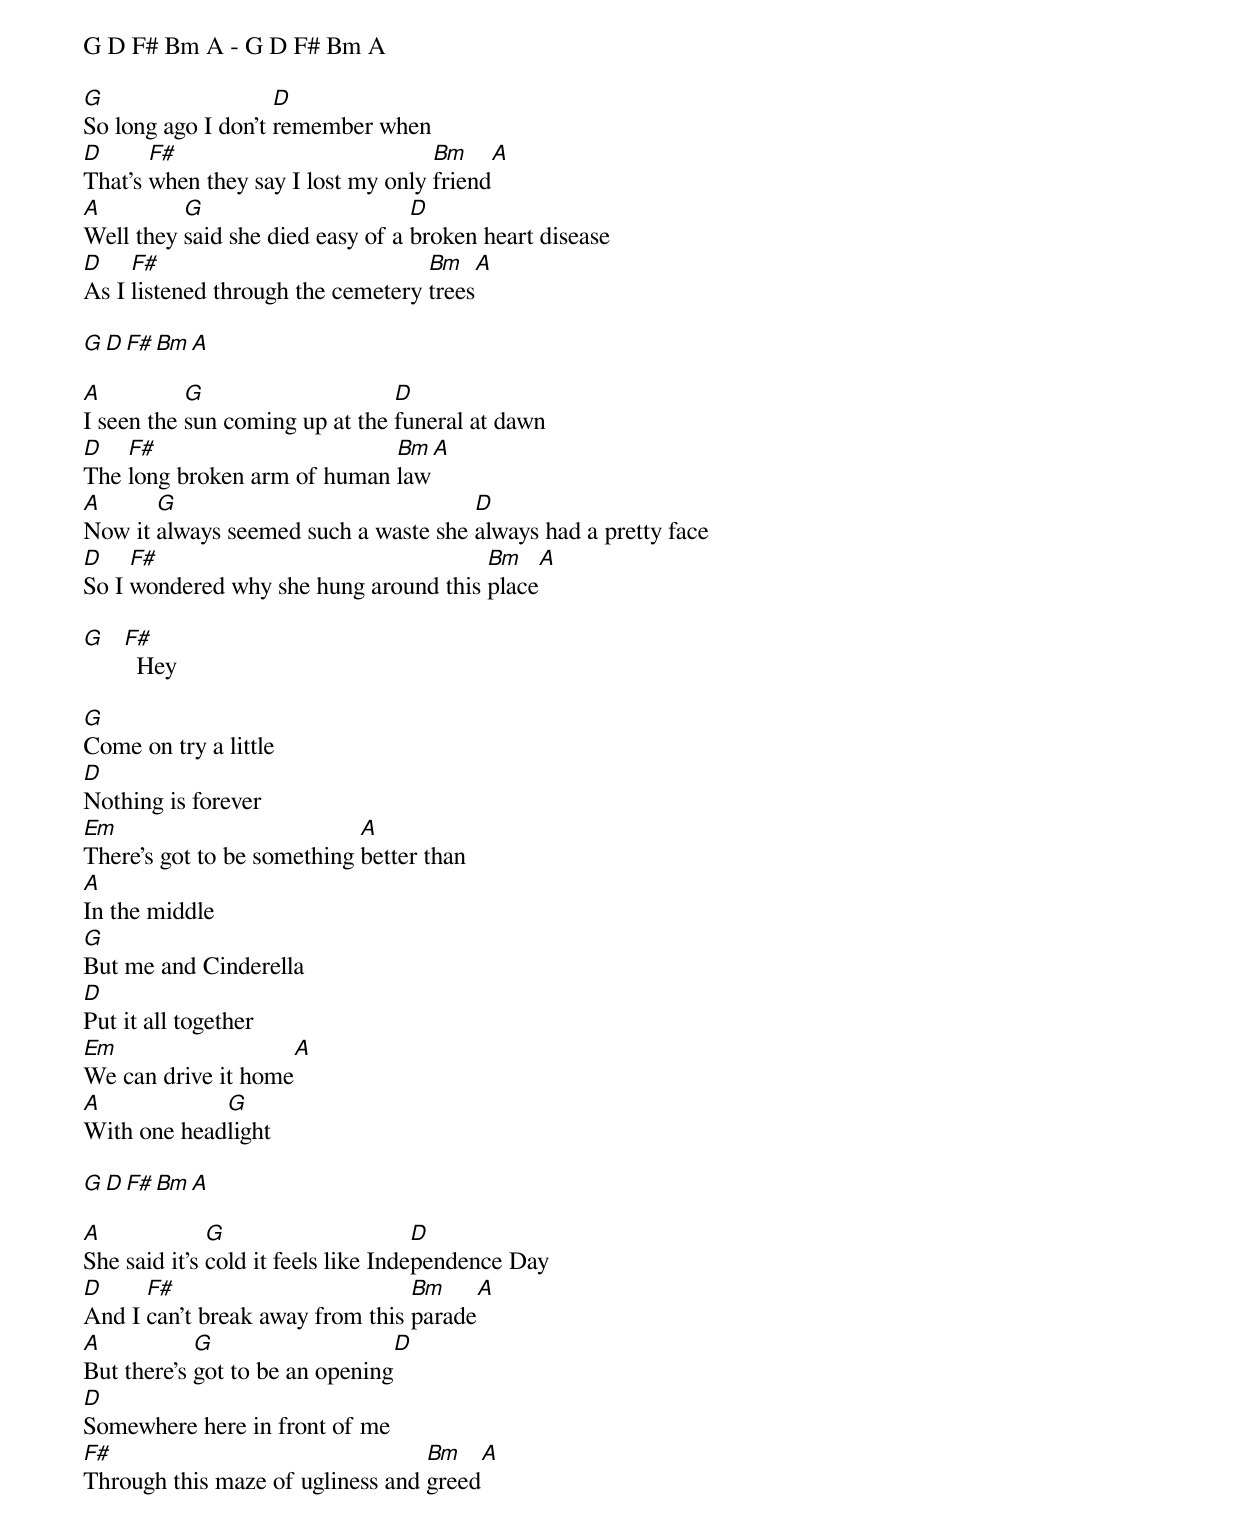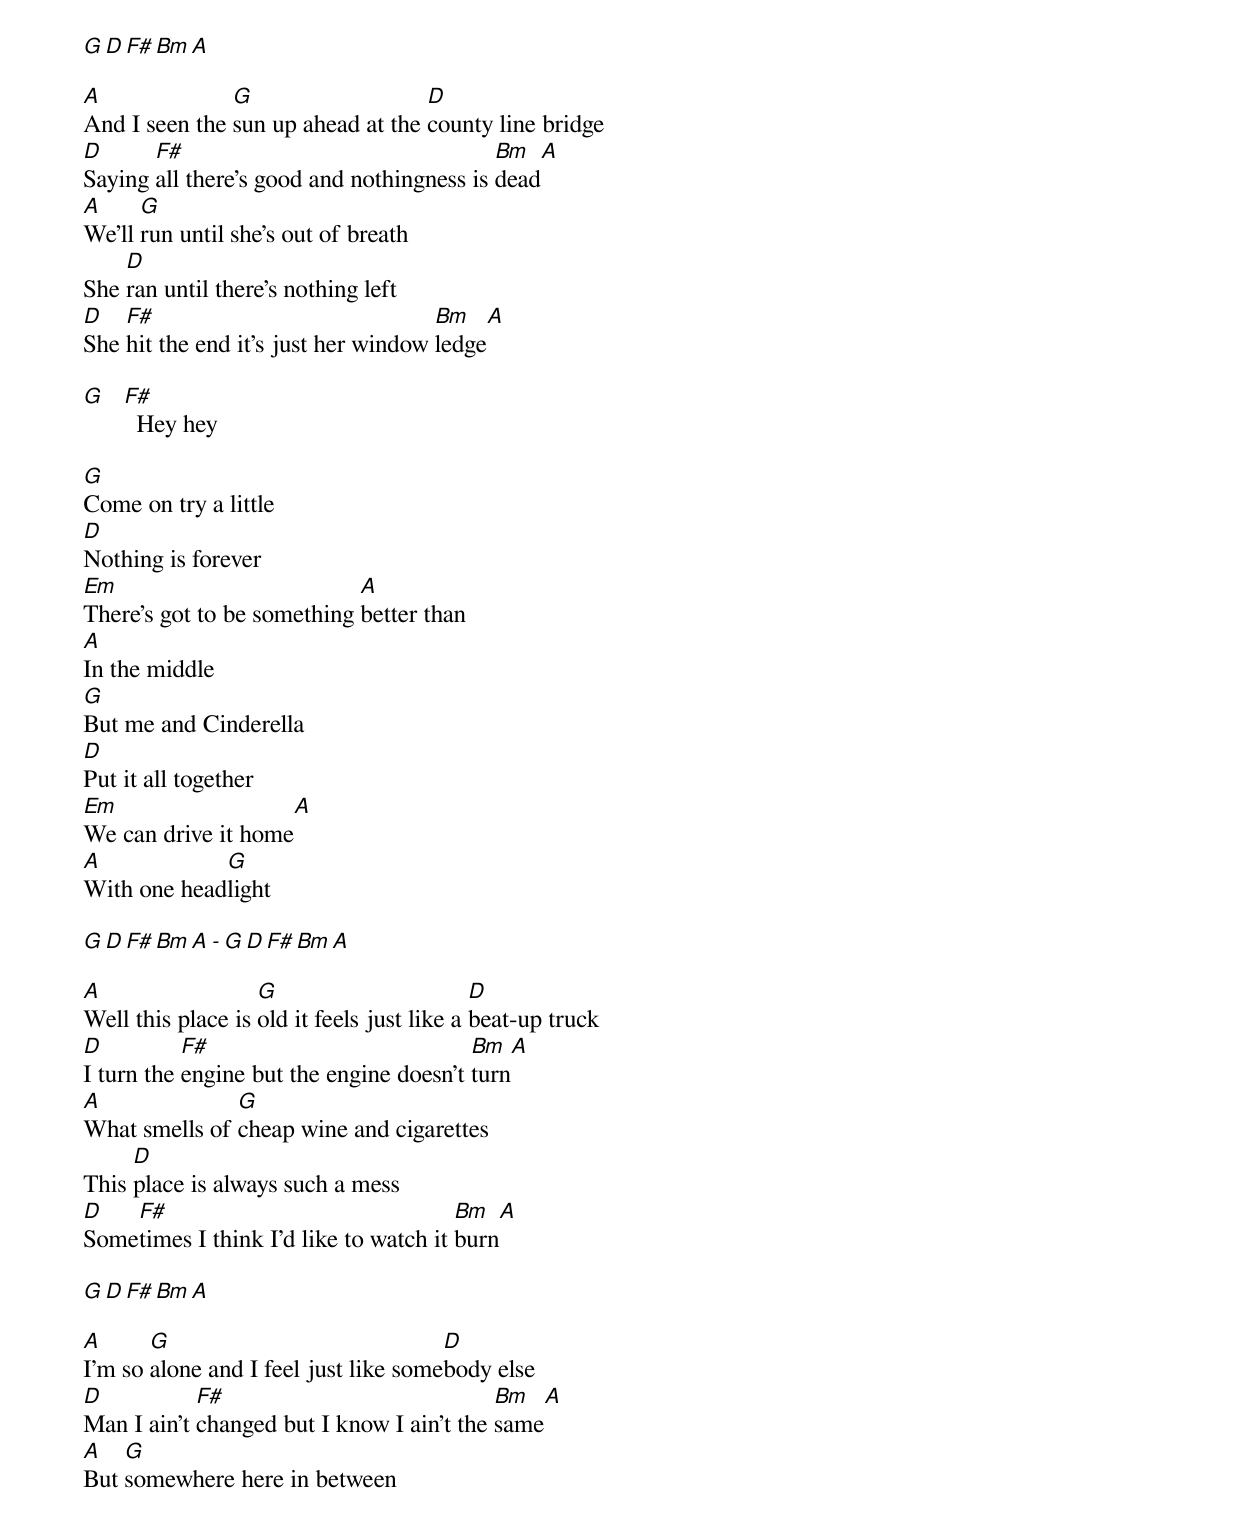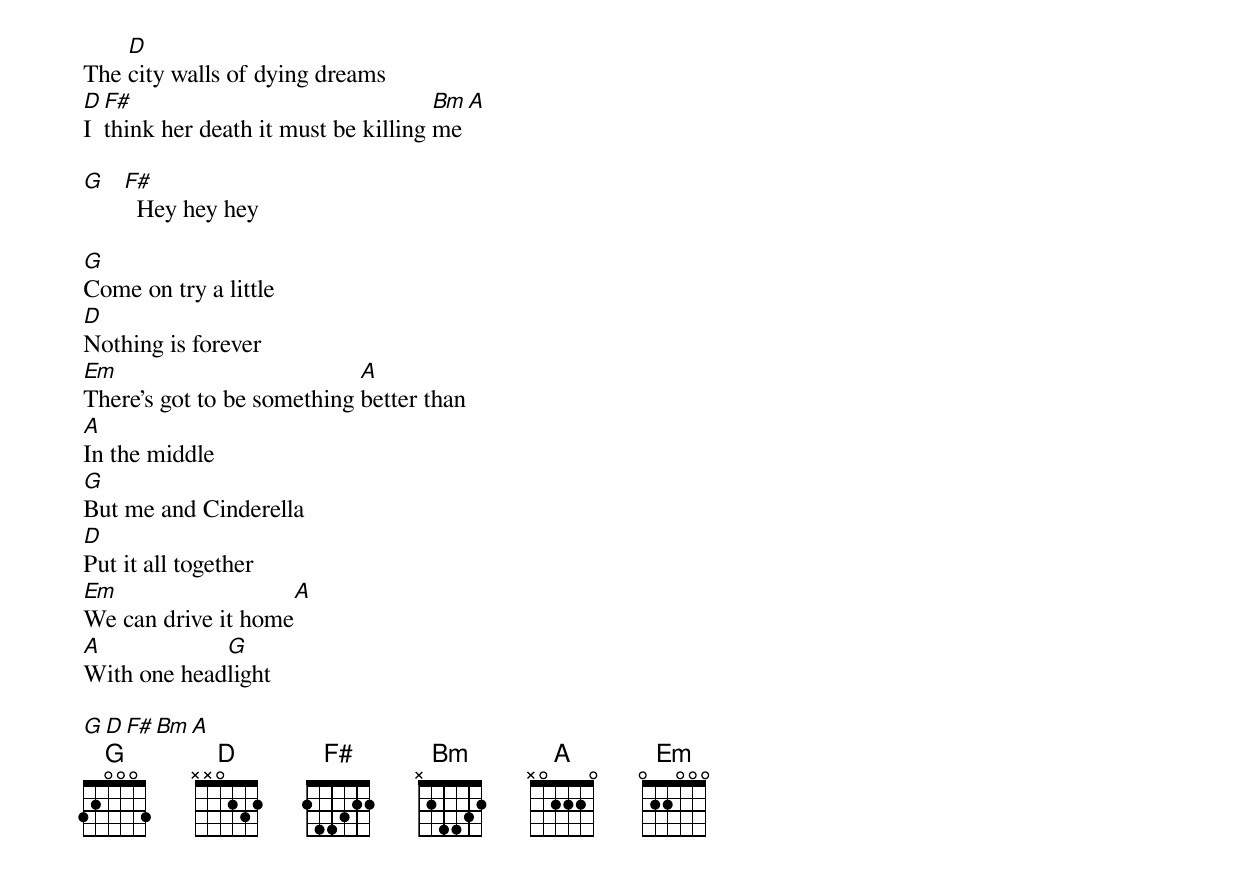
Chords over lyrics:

G D F# Bm A - G D F# Bm A

G                   D
So long ago I don't remember when
D      F#                           Bm    A
That's when they say I lost my only friend
A         G                       D
Well they said she died easy of a broken heart disease
D    F#                            Bm    A
As I listened through the cemetery trees

G D F# Bm A

A          G                    D
I seen the sun coming up at the funeral at dawn
D   F#                       Bm    A
The long broken arm of human law
A      G                              D
Now it always seemed such a waste she always had a pretty face
D    F#                                Bm    A
So I wondered why she hung around this place

G  F#
     Hey

G
Come on try a little
D
Nothing is forever
Em                          A
There's got to be something better than
A
In the middle
G
But me and Cinderella
D
Put it all together
Em                  A
We can drive it home
A            G
With one headlight

G D F# Bm A

A             G                      D
She said it's cold it feels like Independence Day
D     F#                         Bm    A
And I can't break away from this parade
A           G                    D
But there's got to be an opening
D
Somewhere here in front of me
F#                                Bm    A
Through this maze of ugliness and greed

G D F# Bm A

A              G                   D
And I seen the sun up ahead at the county line bridge
D      F#                                  Bm    A
Saying all there's good and nothingness is dead
A     G
We'll run until she's out of breath
    D
She ran until there's nothing left
D   F#                               Bm    A
She hit the end it's just her window ledge

G  F#
     Hey hey

G
Come on try a little
D
Nothing is forever
Em                          A
There's got to be something better than
A
In the middle
G
But me and Cinderella
D
Put it all together
Em                  A
We can drive it home
A            G
With one headlight

G D F# Bm A - G D F# Bm A

A                  G                        D
Well this place is old it feels just like a beat-up truck
D          F#                            Bm    A
I turn the engine but the engine doesn't turn
A              G
What smells of cheap wine and cigarettes
     D
This place is always such a mess
D   F#                                 Bm    A
Sometimes I think I'd like to watch it burn

G D F# Bm A

A      G                              D
I'm so alone and I feel just like somebody else
D           F#                             Bm    A
Man I ain't changed but I know I ain't the same
A   G
But somewhere here in between
    D
The city walls of dying dreams
D F#                                 Bm    A
I think her death it must be killing me

G  F#
     Hey hey hey

G
Come on try a little
D
Nothing is forever
Em                          A
There's got to be something better than
A
In the middle
G
But me and Cinderella
D
Put it all together
Em                  A
We can drive it home
A            G
With one headlight

G D F# Bm A
